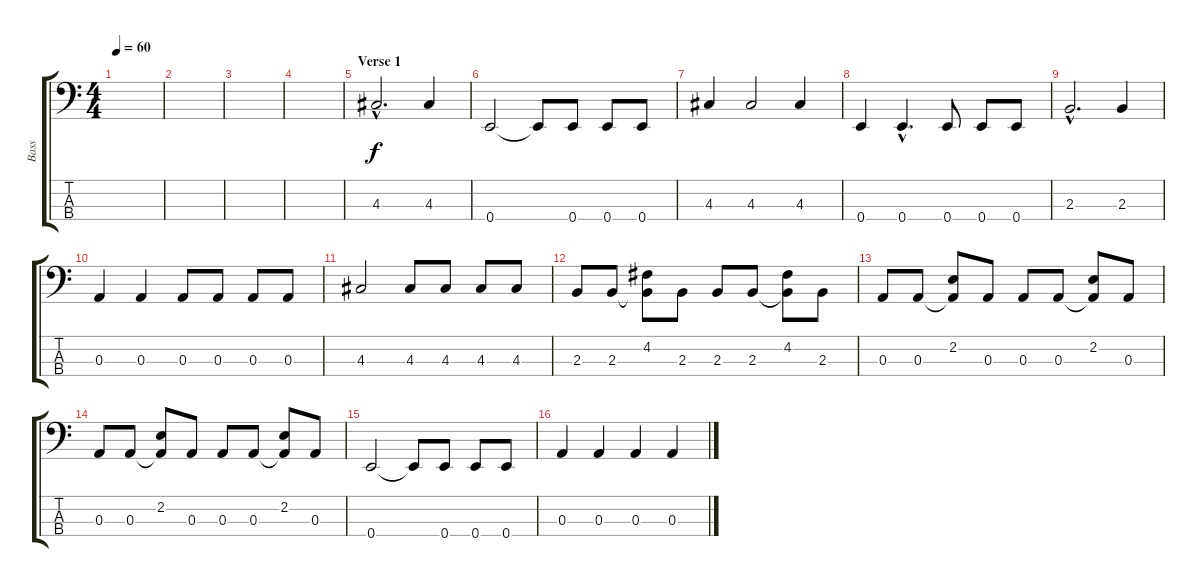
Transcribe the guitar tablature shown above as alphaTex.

\track ("Bass" "Bass") {instrument acousticbass}
\staff {score tabs}
\tuning (G2 D2 A1 E1) {hide}
\ts (4 4)
\tempo 60
\clef f4
\ks c
|
|
|
|
\section ("" "Verse 1")
4.3{hac}.2{d} 4.3.4 |
0.4.2 0.4{t}.8 0.4.8 0.4.8 0.4.8 |
4.3.4 4.3.2 4.3.4 |
0.4.4 0.4{hac}.4{d} 0.4.8 0.4.8 0.4.8 |
2.3{hac}.2{d} 2.3.4 |
0.3.4 0.3.4 0.3.8 0.3.8 0.3.8 0.3.8 |
4.3.2 4.3.8 4.3.8 4.3.8 4.3.8 |
2.3.8 2.3.8 (4.2 2.3{t}).8 2.3.8 2.3.8 2.3.8 (4.2 2.3{t}).8 2.3.8 |
0.3.8 0.3.8 (2.2 0.3{t}).8 0.3.8 0.3.8 0.3.8 (2.2 0.3{t}).8 0.3.8 |
0.3.8 0.3.8 (2.2 0.3{t}).8 0.3.8 0.3.8 0.3.8 (2.2 0.3{t}).8 0.3.8 |
0.4.2 0.4{t}.8 0.4.8 0.4.8 0.4.8 |
0.3.4 0.3.4 0.3.4 0.3.4
